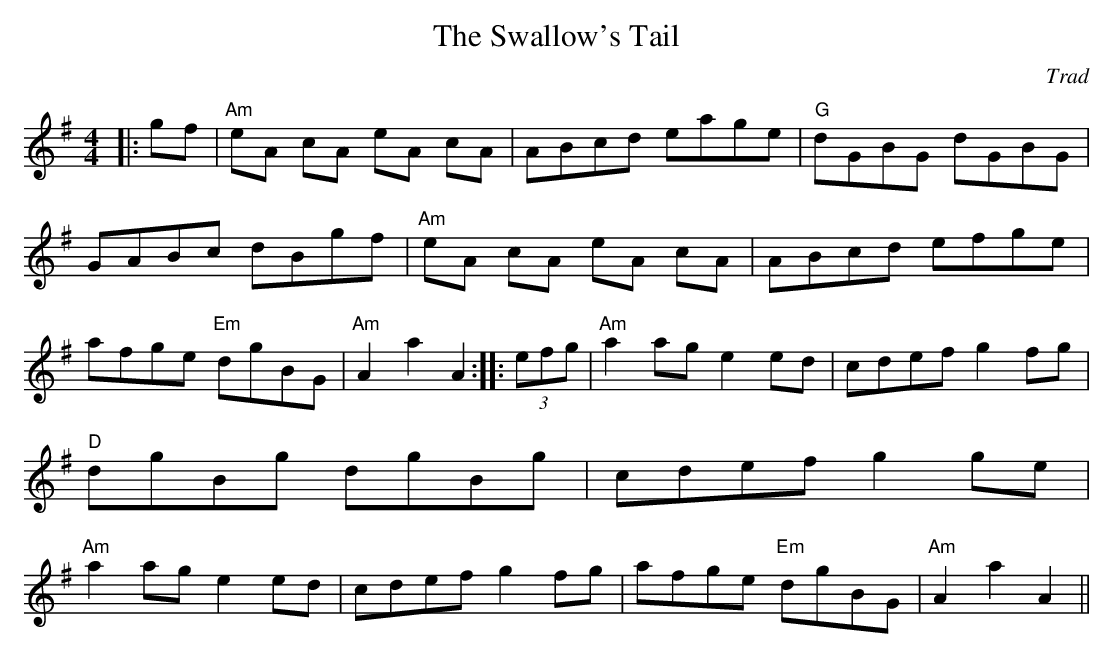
X:1
T:Swallow's Tail, The
C:Trad
M:4/4
E:10
K:G
|:gf|"Am"eA cA eA cA|ABcd eage|"G"dGBG dGBG|GABc dBgf|\
"Am"eA cA eA cA|ABcd efge|afge "Em"dgBG|"Am"A2 a2 A2::\
(3efg|"Am"a2 ag e2 ed|cdef g2 fg|"D"dgBg dgBg|cdef g2 ge|\
"Am"a2 ag e2 ed|cdef g2 fg|afge "Em"dgBG|"Am"A2 a2 A2||**
